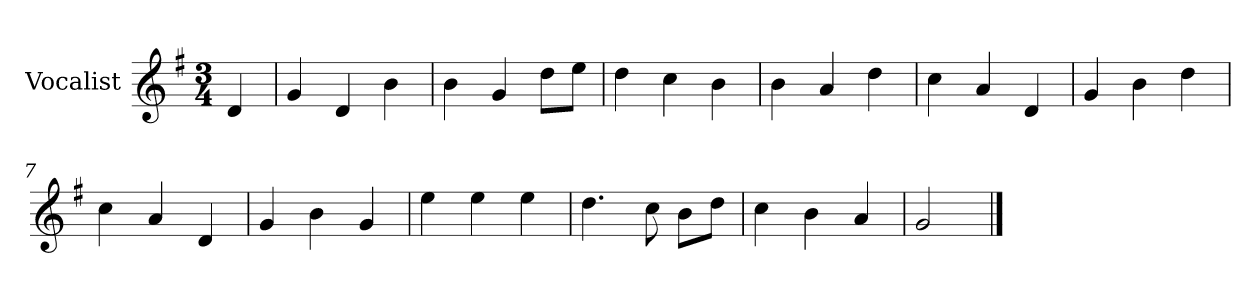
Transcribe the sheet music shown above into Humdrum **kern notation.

**kern
*part1
*staff1
*I"Vocalist
*k[f#]
*G:
*M3/4
=
4d
=1
4g
4d
4b
=2
4b
4g
8ddL
8eeJ
=3
4dd
4cc
4b
=4
4b
4a
4dd
=5
4cc
4a
4d
=6
4g
4b
4dd
=7
4cc
4a
4d
=8
4g
4b
4g
=9
4ee
4ee
4ee
=10
4.dd
8cc
8bL
8ddJ
=11
4cc
4b
4a
=12
2g
==
*-
